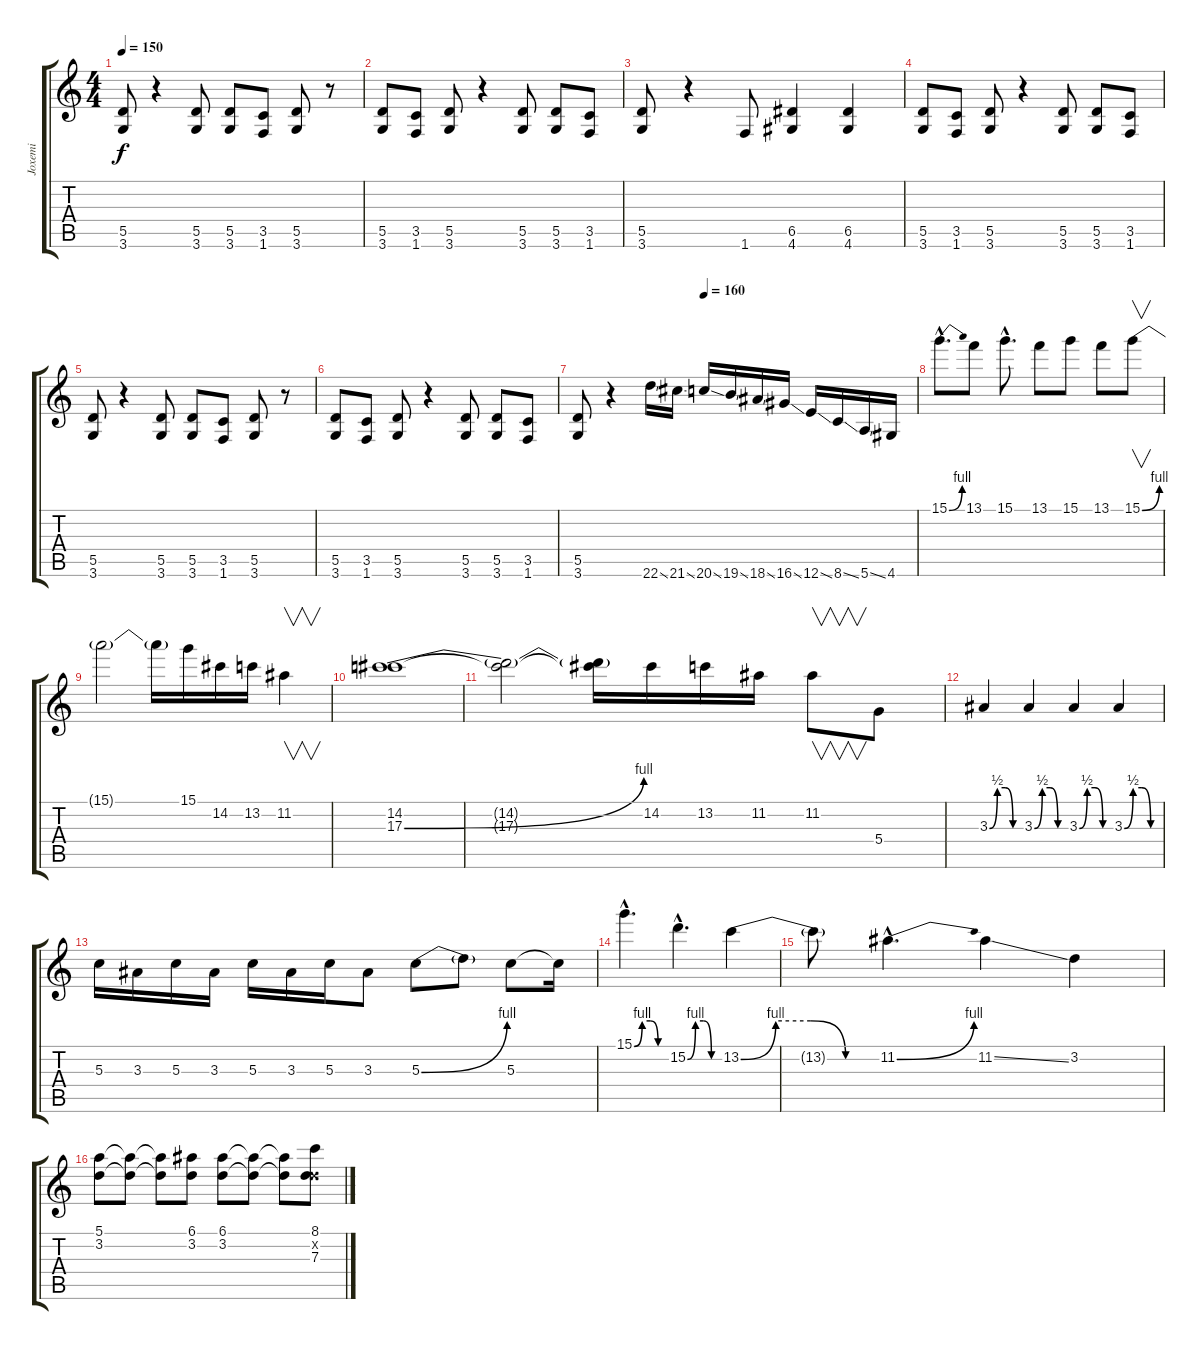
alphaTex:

\track ("Joxemi" "Joxemi") {instrument electricguitarclean}
\staff {score tabs}
\tuning (E4 B3 G3 D3 A2 E2) {hide}
\ts (4 4)
\tempo 150
\clef g2
\ks c
(5.5 3.6).8{dy f} r.4 (5.5 3.6).8 (5.5 3.6).8 (3.5 1.6).8 (5.5 3.6).8 r.8 |
(5.5 3.6).8 (3.5 1.6).8 (5.5 3.6).8 r.4 (5.5 3.6).8 (5.5 3.6).8 (3.5 1.6).8 |
(5.5 3.6).8 r.4 1.6.8{instrument distortionguitar} (6.5 4.6).4 (6.5 4.6).4 |
(5.5 3.6).8{instrument electricguitarmuted} (3.5 1.6).8 (5.5 3.6).8 r.4 (5.5 3.6).8 (5.5 3.6).8 (3.5 1.6).8 |
(5.5 3.6).8 r.4 (5.5 3.6).8 (5.5 3.6).8 (3.5 1.6).8 (5.5 3.6).8 r.8 |
(5.5 3.6).8 (3.5 1.6).8 (5.5 3.6).8 r.4 (5.5 3.6).8 (5.5 3.6).8 (3.5 1.6).8 |
\tempo (160 0.375)
(5.5 3.6).8 r.4 22.6{ss}.16{instrument distortionguitar} 21.6{ss}.16 20.6{ss}.16 19.6{ss}.16 18.6{ss}.16 16.6{ss}.16 12.6{ss}.16 8.6{ss}.16 5.6{ss}.16 4.6.16 |
15.1{be (bend 0 0 60 4) hac}.8{d volume 10 instrument distortionguitar} 13.1.8 15.1{hac}.8{d} 13.1.8 15.1.8 13.1.8 15.1{be (bend 0 0 60 4)}.8{v} |
15.1{t}.2 15.1{t}.16 15.1.16 14.2.16 13.2.16 11.2.4{v} |
(14.2 17.3{be (bend 0 0 60 4)}).1 |
(14.2{t} 17.3{t}).2 (14.2{t} 17.3{t}).16 14.2.16 13.2.16 11.2.16 11.2.8{v} 5.4.8 |
3.3{be (custom 0 0 15 2 30 2 45 0 60 0)}.4 3.3{be (custom 0 0 15 2 30 2 45 0 60 0)}.4 3.3{be (custom 0 0 15 2 30 2 45 0 60 0)}.4 3.3{be (custom 0 0 15 2 30 2 45 0 60 0)}.4 |
5.3.16 3.3.16 5.3.16 3.3.16 5.3.16 3.3.16 5.3.16 3.3.8 5.3{be (bend 0 0 60 4)}.8 5.3{t}.8 5.3.8 5.3{t}.16 |
15.1{be (custom 0 0 15 4 30 4 45 0 60 0) hac}.4{d} 15.2{be (custom 0 0 15 4 30 4 45 0 60 0) hac}.4{d} 13.2{be (custom 0 0 15 4 30 4 45 0 60 0)}.4 |
13.2{t}.8 11.2{be (bend 0 0 60 4) hac}.4{d} 11.2{ss}.4 3.2.4 |
(5.1 3.2).8 (5.1{t} 3.2{t}).8 (5.1{t} 3.2{t}).8 (6.1 3.2).8 (6.1 3.2).8 (6.1{t} 3.2{t}).8 (6.1{t} 3.2{t}).8 (8.1 3.2{x} 7.3).8
